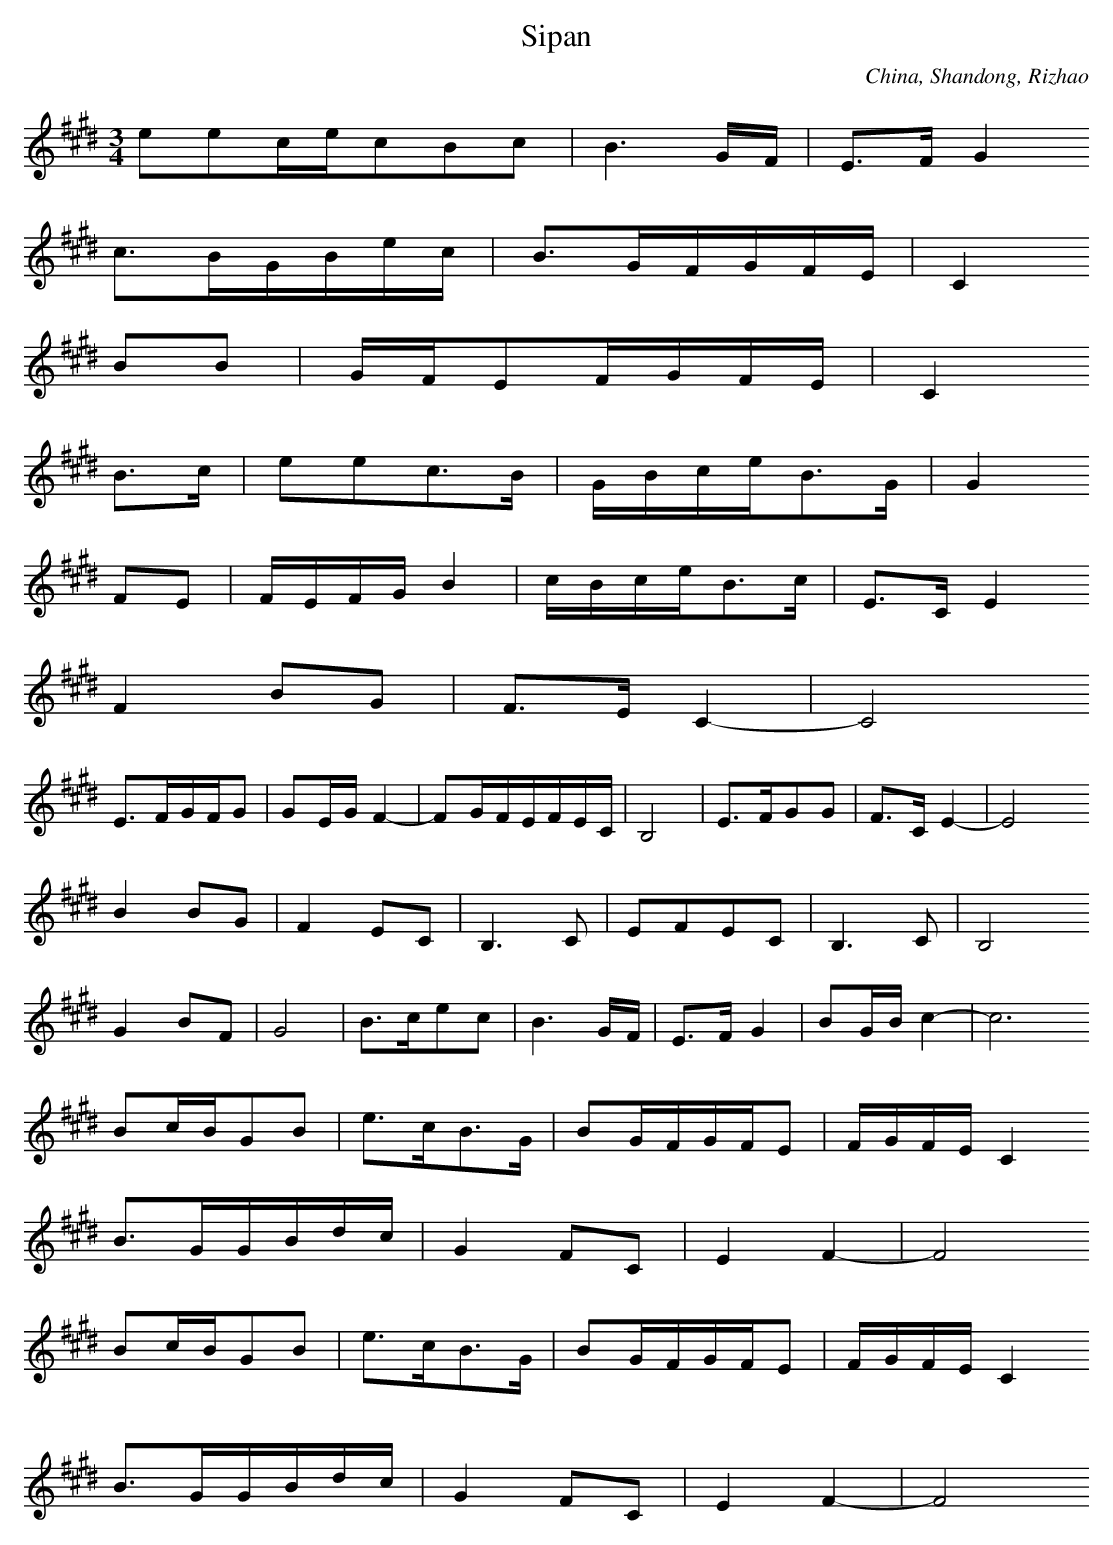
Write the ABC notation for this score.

X:1
T: Sipan
O: China, Shandong, Rizhao
M: 3/4
L: 1/16
K: E
e2e2cec2B2c2 | B6GF | E3FG4
c3BGBec | B3GFGFE | C4
B2B2 | GFE2FGFE | C4
B3c | e2e2c3B | GBceB3G | G4
F2E2 | FEFGB4 | cBceB3c | E3CE4
F4B2G2 | F3EC4- | C8
E3FGFG2 | G2EGF4- | F2GFEFEC | B,8 | E3FG2G2 | F3CE4- | E8
B4B2G2 | F4E2C2 | B,6C2 | E2F2E2C2 | B,6C2 | B,8
G4B2F2 | G8 | B3ce2c2 | B6GF | E3FG4 | B2GBc4- | c12
B2cBG2B2 | e3cB3G | B2GFGFE2 | FGFEC4
B3GGBdc | G4F2C2 | E4F4- | F8
B2cBG2B2 | e3cB3G | B2GFGFE2 | FGFEC4
B3GGBdc | G4F2C2 | E4F4- | F8
